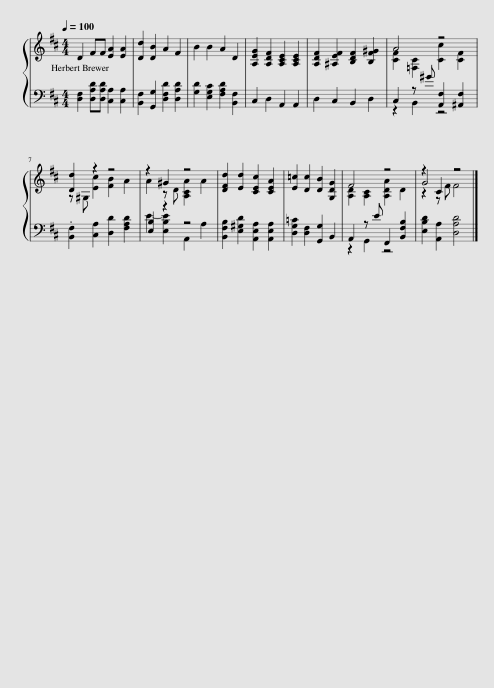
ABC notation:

X:1
%%score { ( 1 3 5 ) | ( 2 4 ) }
L:1/8
Q:1/4=100
M:4/4
I:linebreak $
K:D
V:1 treble
V:3 treble
V:5 treble
V:2 bass
V:4 bass
V:1
 D2 FF [EA]2 [EA]2 | [Dd]2 [DB]2 A2 F2 | B2 B2 A2 D2 | [A,EG]2 [A,DF]2 [A,CE]2 [A,CE]2 | [A,DF]2 [^A,EF]2 [B,DF]2 [B,F^G]2 | %5
 A4 z4 |$ [Dd]2 z2 z4 | z2 ^G2 z4 | [DFd]2 [Ed]2 [CEc]2 [CEA]2 | [E=c]2 [Dc]2 [DB]2 [G,DG]2 | %10
 F4 z4 | G4 z4 |] %12
V:2
 [D,F,]2 [D,A,D][D,A,D] [C,A,]2 [C,A,]2 | [B,,F,]2 [G,,G,]2 [D,F,D]2 [D,A,D]2 | [G,D]2 [E,G,C]2 [F,A,D]2 [B,,F,]2 | C,2 D,2 A,,2 A,,2 | D,2 C,2 B,,2 D,2 | %5
 C,2 z ^G [A,,F,]2 [^A,,F,]2 |$ .[B,,F,]2 [C,A,]2 [D,D]2 [F,A,D]2 | [E,B,]2 z2 z4 | [B,,F,B,]2 [E,^G,D]2 [A,,E,A,]2 [A,,E,A,]2 | [D,G,=C]2 [D,F,]2 [G,,G,]2 B,,2 | %10
 A,,2 z E F,,2 [B,,F,B,]2 | [E,B,D]2 [A,,A,]2 [D,A,D]4 |] %12
V:3
 x8 | x8 | x8 | x8 | x8 | %5
 [CF]2 [=F,C]2 [Cc]2 [CF]2 |$ z ^G, [Ec]2 [FB]2 A2 | A2 z D [A,CA]2 A2 | x8 | x8 | %10
 [A,D]2 [A,C]2 [A,DA]2 D2 | z2 z F F4 |] %12
V:4
 x8 | x8 | x8 | x8 | x8 | %5
 z2 B,,2 z4 |$ x8 | E2- [E,B,E]2 A,,2 A,2 | x8 | x8 | %10
 z2 G,,2 z4 | x8 |] %12
V:5
 x8 | x8 | x8 | x8 | x8 | %5
 x8 |$ x8 | x8 | x8 | x8 | %10
 x8 | z2 C2 z4 |] %12
